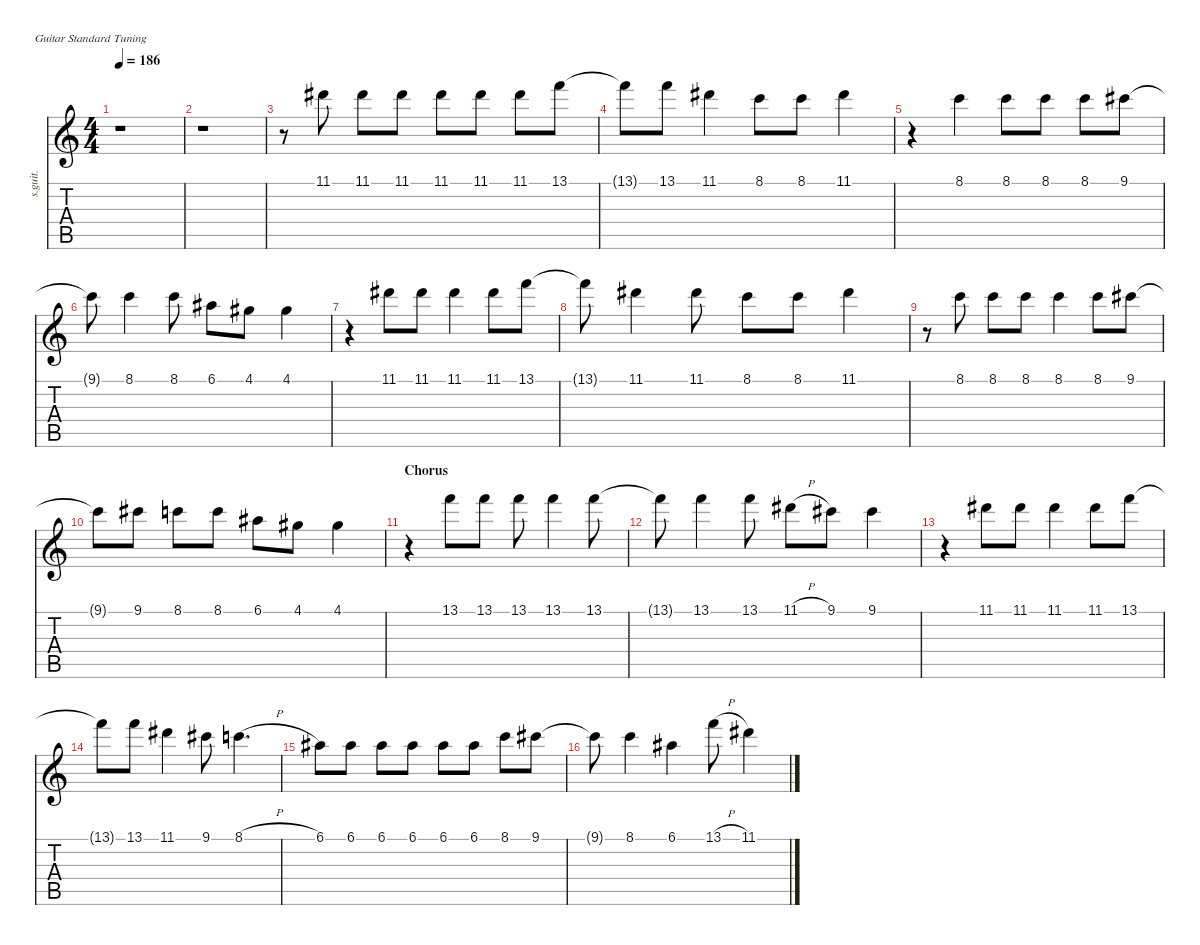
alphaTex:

\defaultSystemsLayout 4
\hideDynamics
\bracketExtendMode nobrackets
\track ("Billie Joe Armstrong" "s.guit.") {instrument clarinet}
\staff {score tabs}
\tuning (E4 B3 G3 D3 A2 E2)
\displaytranspose 12
\ts (4 4)
\tempo 186
\clef g2
\ks c
r.1{dy f} |
r.1 |
r.8 11.1{acc #}.8 11.1{acc #}.8 11.1{acc #}.8 11.1{acc #}.8 11.1{acc #}.8 11.1{acc #}.8 13.1.8 |
13.1{t}.8 13.1.8 11.1{acc #}.4 8.1.8 8.1.8 11.1{acc #}.4 |
r.4 8.1.4 8.1.8 8.1.8 8.1.8 9.1{acc #}.8 |
9.1{t acc #}.8 8.1.4 8.1.8 6.1{acc #}.8 4.1{acc #}.8 4.1{acc #}.4 |
r.4 11.1{acc #}.8 11.1{acc #}.8 11.1{acc #}.4 11.1{acc #}.8 13.1.8 |
13.1{t}.8 11.1{acc #}.4 11.1{acc #}.8 8.1.8 8.1.8 11.1{acc #}.4 |
r.8 8.1.8 8.1.8 8.1.8 8.1.4 8.1.8 9.1{acc #}.8 |
9.1{t acc #}.8 9.1{acc #}.8 8.1.8 8.1.8 6.1{acc #}.8 4.1{acc #}.8 4.1{acc #}.4 |
\section ("" "Chorus")
r.4 13.1.8 13.1.8 13.1.8 13.1.4 13.1.8 |
13.1{t}.8 13.1.4 13.1.8 11.1{h acc #}.8 9.1{acc #}.8 9.1{acc #}.4 |
r.4 11.1{acc #}.8 11.1{acc #}.8 11.1{acc #}.4 11.1{acc #}.8 13.1.8 |
13.1{t}.8 13.1.8 11.1{acc #}.4 9.1{acc #}.8 8.1{h}.4{d} |
6.1{acc #}.8 6.1{acc #}.8 6.1{acc #}.8 6.1{acc #}.8 6.1{acc #}.8 6.1{acc #}.8 8.1.8 9.1{acc #}.8 |
9.1{t acc #}.8 8.1.4 6.1{acc #}.4 13.1{h}.8 11.1{acc #}.4
